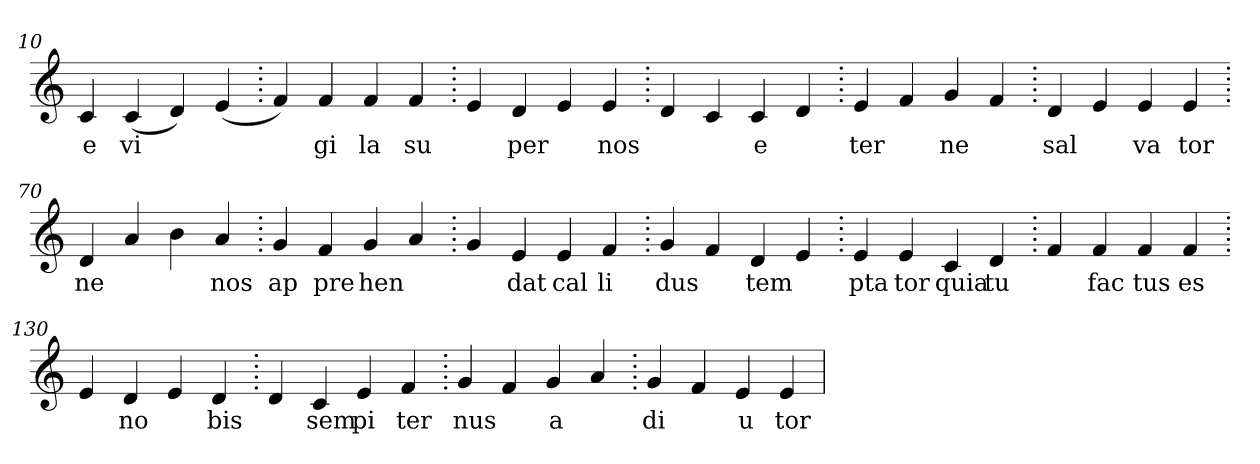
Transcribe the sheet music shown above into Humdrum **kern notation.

**kern	**text
*part1	*part1
*staff1	*staff1
*clefG2	*
=10.	=10.
4c	e
(>4c	vi
4d)	.
(>4e	.
=20.	=20.
4f)	.
4f	gi
4f	la
4f	su
=30.	=30.
4e	.
4d	per
4e	.
4e	nos
=40.	=40.
4d	.
4c	.
4c	e
4d	.
=50.	=50.
4e	ter
4f	.
4g	ne
4f	.
=60.	=60.
4d	sal
4e	.
4e	va
4e	tor
=70.	=70.
4d	ne
4a	.
4b	.
4a	nos
=80.	=80.
4g	ap
4f	pre
4g	hen
4a	.
=90.	=90.
4g	.
4e	dat
4e	cal
4f	li
=100.	=100.
4g	dus
4f	.
4d	tem
4e	.
=110.	=110.
4e	pta
4e	tor
4c	quia
4d	tu
=120.	=120.
4f	.
4f	fac
4f	tus
4f	es
=130.	=130.
4e	.
4d	no
4e	.
4d	bis
=140.	=140.
4d	.
4c	sem
4e	pi
4f	ter
=150.	=150.
4g	nus
4f	.
4g	a
4a	.
=160.	=160.
4g	di
4f	.
4e	u
4e	tor
=	=
*-	*-
